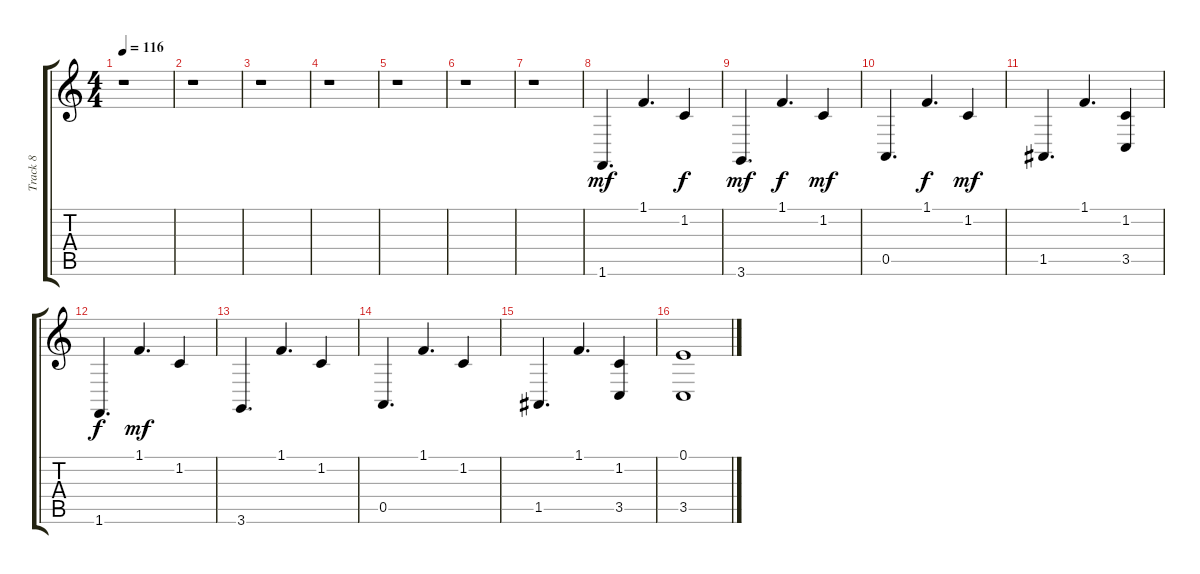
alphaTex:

\track ("Track 8" "Track 8") {instrument lead2sawtooth}
\staff {score tabs}
\tuning (E4 B3 G3 D3 A2 E2) {hide}
\ts (4 4)
\tempo 116
\clef g2
\ks c
r.1{dy f} |
r.1 |
r.1 |
r.1 |
r.1 |
r.1 |
r.1 |
1.6.4{d dy mf} 1.1.4{d} 1.2.4{dy f} |
3.6.4{d dy mf} 1.1.4{d dy f} 1.2.4{dy mf} |
0.5.4{d} 1.1.4{d dy f} 1.2.4{dy mf} |
1.5.4{d} 1.1.4{d} (1.2 3.5).4 |
1.6.4{d dy f} 1.1.4{d dy mf} 1.2.4 |
3.6.4{d} 1.1.4{d} 1.2.4 |
0.5.4{d} 1.1.4{d} 1.2.4 |
1.5.4{d} 1.1.4{d} (1.2 3.5).4 |
(0.1 3.5).1
